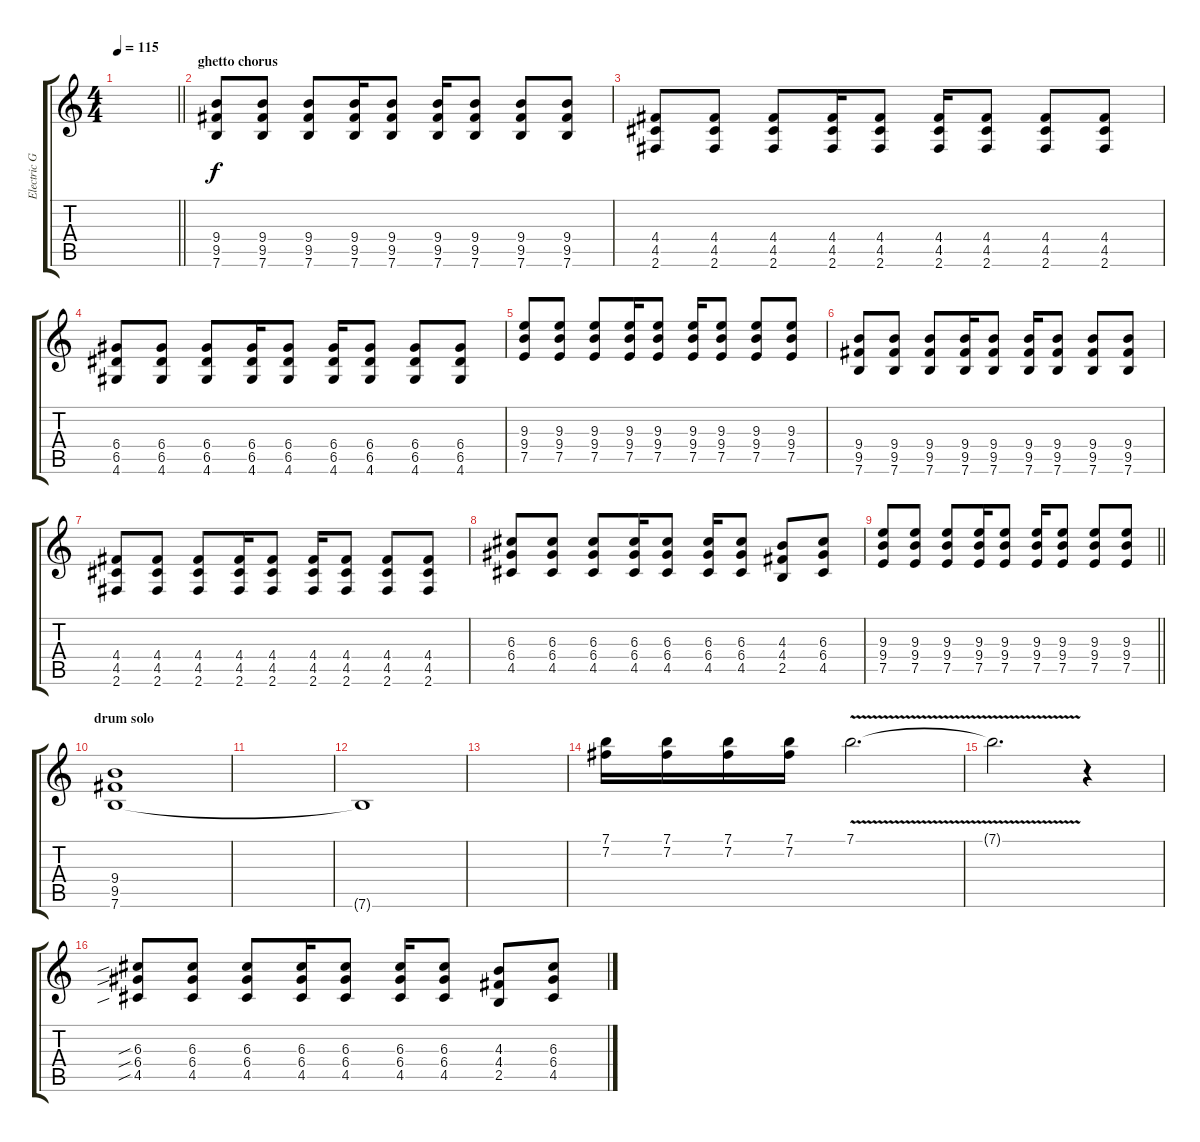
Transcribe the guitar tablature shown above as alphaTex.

\track ("Electric Guitar" "Electric G") {instrument distortionguitar}
\staff {score tabs}
\tuning (E4 B3 G3 D3 A2 E2) {hide}
\ts (4 4)
\tempo 115
\clef g2
\barLineRight lightlight
\ks c
|
\section ("" "ghetto chorus")
(9.4 9.5 7.6).8{volume 8} (9.4 9.5 7.6).8 (9.4 9.5 7.6).8 (9.4 9.5 7.6).16 (9.4 9.5 7.6).8 (9.4 9.5 7.6).16 (9.4 9.5 7.6).8 (9.4 9.5 7.6).8 (9.4 9.5 7.6).8 |
(4.4 4.5 2.6).8 (4.4 4.5 2.6).8 (4.4 4.5 2.6).8 (4.4 4.5 2.6).16 (4.4 4.5 2.6).8 (4.4 4.5 2.6).16 (4.4 4.5 2.6).8 (4.4 4.5 2.6).8 (4.4 4.5 2.6).8 |
(6.4 6.5 4.6).8 (6.4 6.5 4.6).8 (6.4 6.5 4.6).8 (6.4 6.5 4.6).16 (6.4 6.5 4.6).8 (6.4 6.5 4.6).16 (6.4 6.5 4.6).8 (6.4 6.5 4.6).8 (6.4 6.5 4.6).8 |
(9.3 9.4 7.5).8 (9.3 9.4 7.5).8 (9.3 9.4 7.5).8 (9.3 9.4 7.5).16 (9.3 9.4 7.5).8 (9.3 9.4 7.5).16 (9.3 9.4 7.5).8 (9.3 9.4 7.5).8 (9.3 9.4 7.5).8 |
(9.4 9.5 7.6).8 (9.4 9.5 7.6).8 (9.4 9.5 7.6).8 (9.4 9.5 7.6).16 (9.4 9.5 7.6).8 (9.4 9.5 7.6).16 (9.4 9.5 7.6).8 (9.4 9.5 7.6).8 (9.4 9.5 7.6).8 |
(4.4 4.5 2.6).8 (4.4 4.5 2.6).8 (4.4 4.5 2.6).8 (4.4 4.5 2.6).16 (4.4 4.5 2.6).8 (4.4 4.5 2.6).16 (4.4 4.5 2.6).8 (4.4 4.5 2.6).8 (4.4 4.5 2.6).8 |
(6.3 6.4 4.5).8 (6.3 6.4 4.5).8 (6.3 6.4 4.5).8 (6.3 6.4 4.5).16 (6.3 6.4 4.5).8 (6.3 6.4 4.5).16 (6.3 6.4 4.5).8 (4.3 4.4 2.5).8 (6.3 6.4 4.5).8 |
\barLineRight lightlight
(9.3 9.4 7.5).8 (9.3 9.4 7.5).8 (9.3 9.4 7.5).8 (9.3 9.4 7.5).16 (9.3 9.4 7.5).8 (9.3 9.4 7.5).16 (9.3 9.4 7.5).8 (9.3 9.4 7.5).8 (9.3 9.4 7.5).8 |
\section ("" "drum solo")
(9.4 9.5 7.6).1{volume 0} |
|
7.6{t}.1 |
|
(7.1 7.2).16{volume 8} (7.1 7.2).16 (7.1 7.2).16 (7.1 7.2).16 7.1{v}.2{d} |
7.1{t}.2{d} r.4 |
(6.3{sib} 6.4{sib} 4.5{sib}).8 (6.3 6.4 4.5).8 (6.3 6.4 4.5).8 (6.3 6.4 4.5).16 (6.3 6.4 4.5).8 (6.3 6.4 4.5).16 (6.3 6.4 4.5).8 (4.3 4.4 2.5).8 (6.3 6.4 4.5).8
